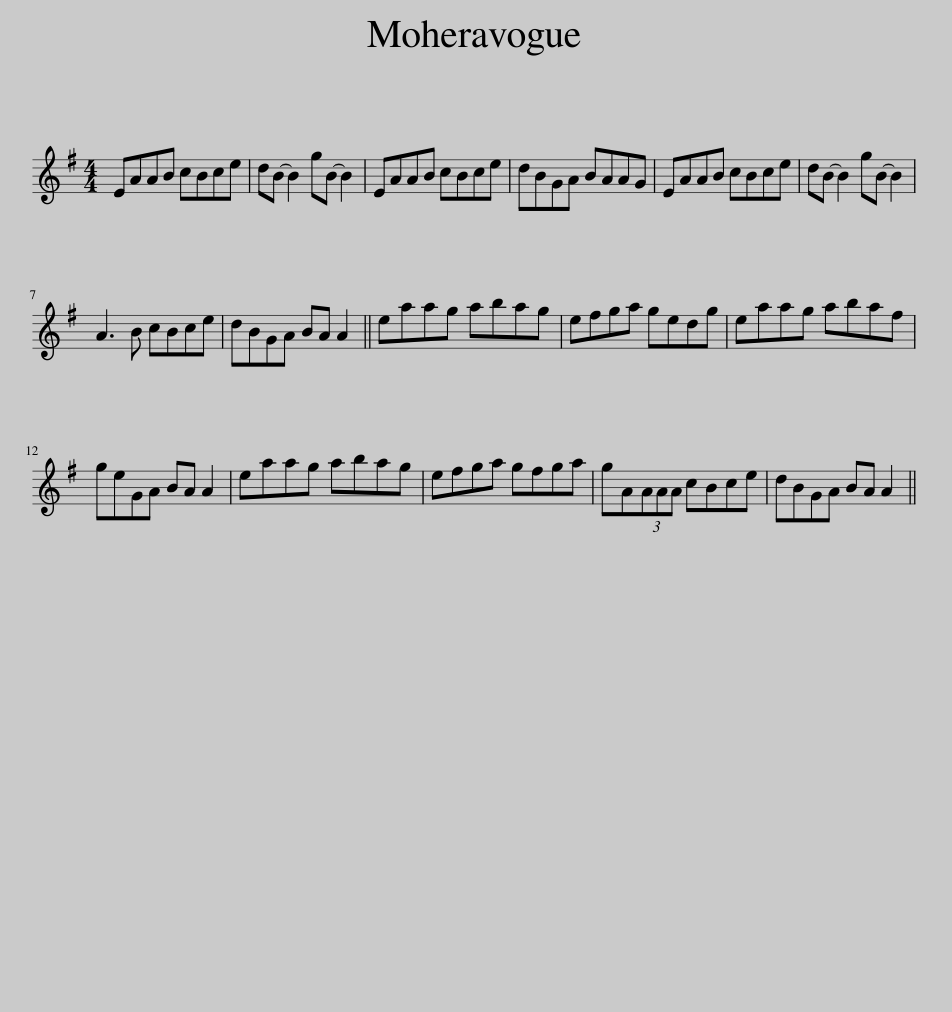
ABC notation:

X:1
L:1/8
M:4/4
I:linebreak $
K:G
V:1 treble
V:1
 EAAB cBce | dB- B2 gB- B2 | EAAB cBce | dBGA BAAG | EAAB cBce | %5
 dB- B2 gB- B2 |$ A3 B cBce | dBGA BA A2 || eaag abag | efga gedg | %10
 eaag abaf |$ geGA BA A2 | eaag abag | efga gfga | gA(3AAA cBce | %15
 dBGA BA A2 || %16
